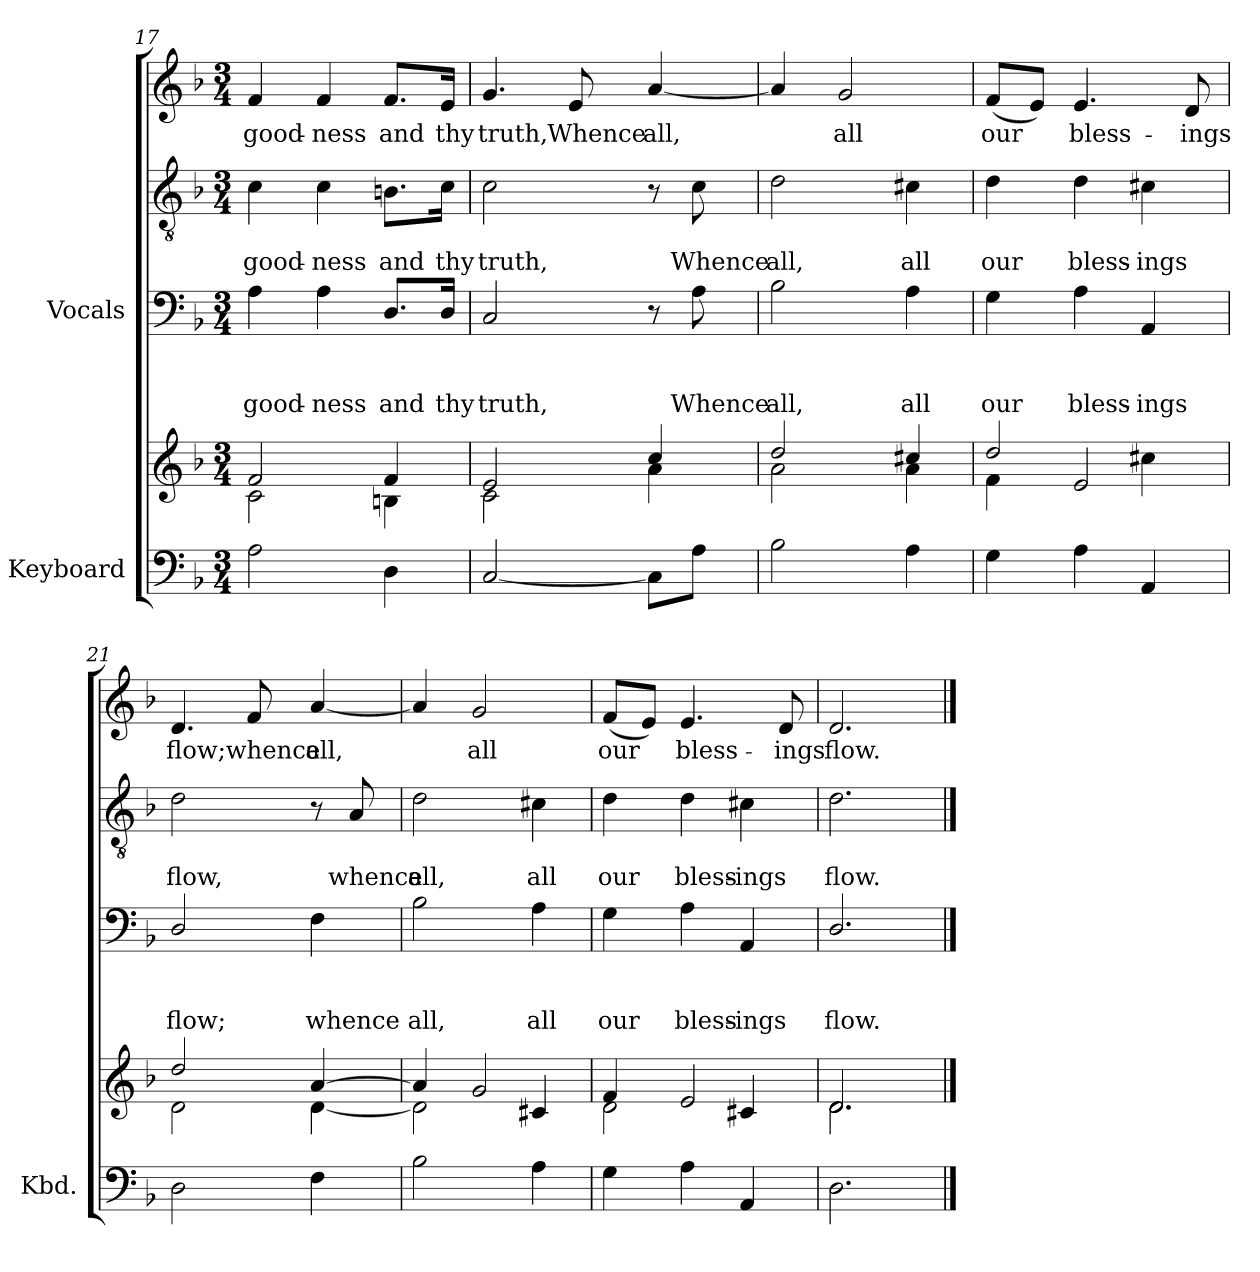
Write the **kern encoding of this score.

**kern	**kern	**kern	**text	**text	**text	**kern	**text	**text	**kern	**text
*part2	*part2	*part1	*part1	*part1	*part1	*part1	*part1	*part1	*part1	*part1
*staff5	*staff4	*staff3	*staff3	*staff3	*staff3	*staff2	*staff2	*staff2	*staff1	*staff1
*I"Keyboard	*	*I"Vocals	*	*	*	*	*	*	*	*
*I'Kbd.	*	*	*	*	*	*	*	*	*	*
*clefF4	*clefG2	*clefF4	*	*	*	*clefGv2	*	*	*clefG2	*
*k[b-]	*k[b-]	*k[b-]	*	*	*	*k[b-]	*	*	*k[b-]	*
*d:	*d:	*d:	*	*	*	*d:	*	*	*d:	*
*M3/4	*M3/4	*M3/4	*	*	*	*M3/4	*	*	*M3/4	*
=17	=17	=17	=17	=17	=17	=17	=17	=17	=17	=17
*	*^	*	*	*	*	*	*	*	*	*
!	!	!	!	!	!	!LO:LY:b	!	!	!LO:LY:b	!	!LO:LY:b
2A\	2f/	2c\	4A\	.	.	good-	4c\	.	good-	4f/	good-
!	!	!	!	!	!	!LO:LY:b	!	!	!LO:LY:b	!	!LO:LY:b
.	.	.	4A\	.	.	-ness	4c\	.	-ness	4f/	-ness
!	!	!	!	!	!	!LO:LY:b	!	!	!LO:LY:b	!	!LO:LY:b
4D\	4f/	4Bn\	8.D/L	.	.	and	8.Bn\L	.	and	8.f/L	and
!	!	!	!	!	!	!LO:LY:b	!	!	!LO:LY:b	!	!LO:LY:b
.	.	.	16D/Jk	.	.	thy	16c\Jk	.	thy	16e/Jk	thy
=18	=18	=18	=18	=18	=18	=18	=18	=18	=18	=18	=18
!	!	!	!	!	!	!LO:LY:b	!	!	!LO:LY:b	!	!LO:LY:b
[2C/	2e/	2c\	2C/	.	.	truth,	2c\	.	truth,	4.g/	truth,
!	!	!	!	!	!	!	!	!	!	!	!LO:LY:b
.	.	.	.	.	.	.	.	.	.	8e/	Whence
!	!	!	!	!	!	!	!	!	!	!	!LO:LY:b
8C\L]	4cc/	4a\	8r	.	.	.	8r	.	.	[4a/	all,
!	!	!	!	!	!	!LO:LY:b	!	!	!LO:LY:b	!	!
8A\J	.	.	8A\	.	.	Whence	8c\	.	Whence	.	.
=19	=19	=19	=19	=19	=19	=19	=19	=19	=19	=19	=19
!	!	!	!	!	!	!LO:LY:b	!	!	!LO:LY:b	!	!
2B-\	2dd/	2a\	2B-\	.	.	all,	2d\	.	all,	4a/]	.
!	!	!	!	!	!	!	!	!	!	!	!LO:LY:b
.	.	.	.	.	.	.	.	.	.	2g/	all
!	!	!	!	!	!	!LO:LY:b	!	!	!LO:LY:b	!	!
4A\	4cc#X/	4a\	4A\	.	.	all	4c#X\	.	all	.	.
!!LO:PB:g=z
=20	=20	=20	=20	=20	=20	=20	=20	=20	=20	=20	=20
!	!	!	!	!	!	!LO:LY:b	!	!	!LO:LY:b	!	!LO:LY:b
4G\	2dd/	4f\	4G\	.	.	our	4d\	.	our	(<8f/L	our
.	.	.	.	.	.	.	.	.	.	8e/J)	.
!	!	!	!	!	!	!LO:LY:b	!	!	!LO:LY:b	!	!LO:LY:b
4A\	.	2e/	4A\	.	.	bless-	4d\	.	bless-	4.e/	bless-
!	!	!	!	!	!	!LO:LY:b	!	!	!LO:LY:b	!	!
4AA/	4cc#X\	.	4AA/	.	.	-ings	4c#X\	.	-ings	.	.
!	!	!	!	!	!	!	!	!	!	!	!LO:LY:b
.	.	.	.	.	.	.	.	.	.	8d/	-ings
=21	=21	=21	=21	=21	=21	=21	=21	=21	=21	=21	=21
!	!	!	!	!	!	!LO:LY:b	!	!	!LO:LY:b	!	!LO:LY:b
2D\	2dd/	2d\	2D/	.	.	flow;	2d\	.	flow,	4.d/	flow;
!	!	!	!	!	!	!	!	!	!	!	!LO:LY:b
.	.	.	.	.	.	.	.	.	.	8f/	whence
!	!	!	!	!	!	!LO:LY:b	!	!	!	!	!LO:LY:b
4F\	[4a/	[4d\	4F\	.	.	whence	8r	.	.	[4a/	all,
!	!	!	!	!	!	!	!	!	!LO:LY:b	!	!
.	.	.	.	.	.	.	8A/	.	whence	.	.
=22	=22	=22	=22	=22	=22	=22	=22	=22	=22	=22	=22
!	!	!	!	!	!	!LO:LY:b	!	!	!LO:LY:b	!	!
2B-\	4a/]	2d\]	2B-\	.	.	all,	2d\	.	all,	4a/]	.
!	!	!	!	!	!	!	!	!	!	!	!LO:LY:b
.	2g/	.	.	.	.	.	.	.	.	2g/	all
!	!	!	!	!	!	!LO:LY:b	!	!	!LO:LY:b	!	!
4A\	.	4c#X/	4A\	.	.	all	4c#X\	.	all	.	.
=23	=23	=23	=23	=23	=23	=23	=23	=23	=23	=23	=23
!	!	!	!	!	!	!LO:LY:b	!	!	!LO:LY:b	!	!LO:LY:b
4G\	4f/	2d\	4G\	.	.	our	4d\	.	our	(<8f/L	our
.	.	.	.	.	.	.	.	.	.	8e/J)	.
!	!	!	!	!	!	!LO:LY:b	!	!	!LO:LY:b	!	!LO:LY:b
4A\	2e/	.	4A\	.	.	bless-	4d\	.	bless-	4.e/	bless-
!	!	!	!	!	!	!LO:LY:b	!	!	!LO:LY:b	!	!
4AA/	.	4c#X/	4AA/	.	.	-ings	4c#X\	.	-ings	.	.
!	!	!	!	!	!	!	!	!	!	!	!LO:LY:b
.	.	.	.	.	.	.	.	.	.	8d/	-ings
=24	=24	=24	=24	=24	=24	=24	=24	=24	=24	=24	=24
!	!	!	!	!	!	!LO:LY:b	!	!	!LO:LY:b	!	!LO:LY:b
2.D\	2.d/	2.d\	2.D/	.	.	flow.	2.d\	.	flow.	2.d/	flow.
*	*v	*v	*	*	*	*	*	*	*	*	*
==	==	==	==	==	==	==	==	==	==	==
*-	*-	*-	*-	*-	*-	*-	*-	*-	*-	*-
